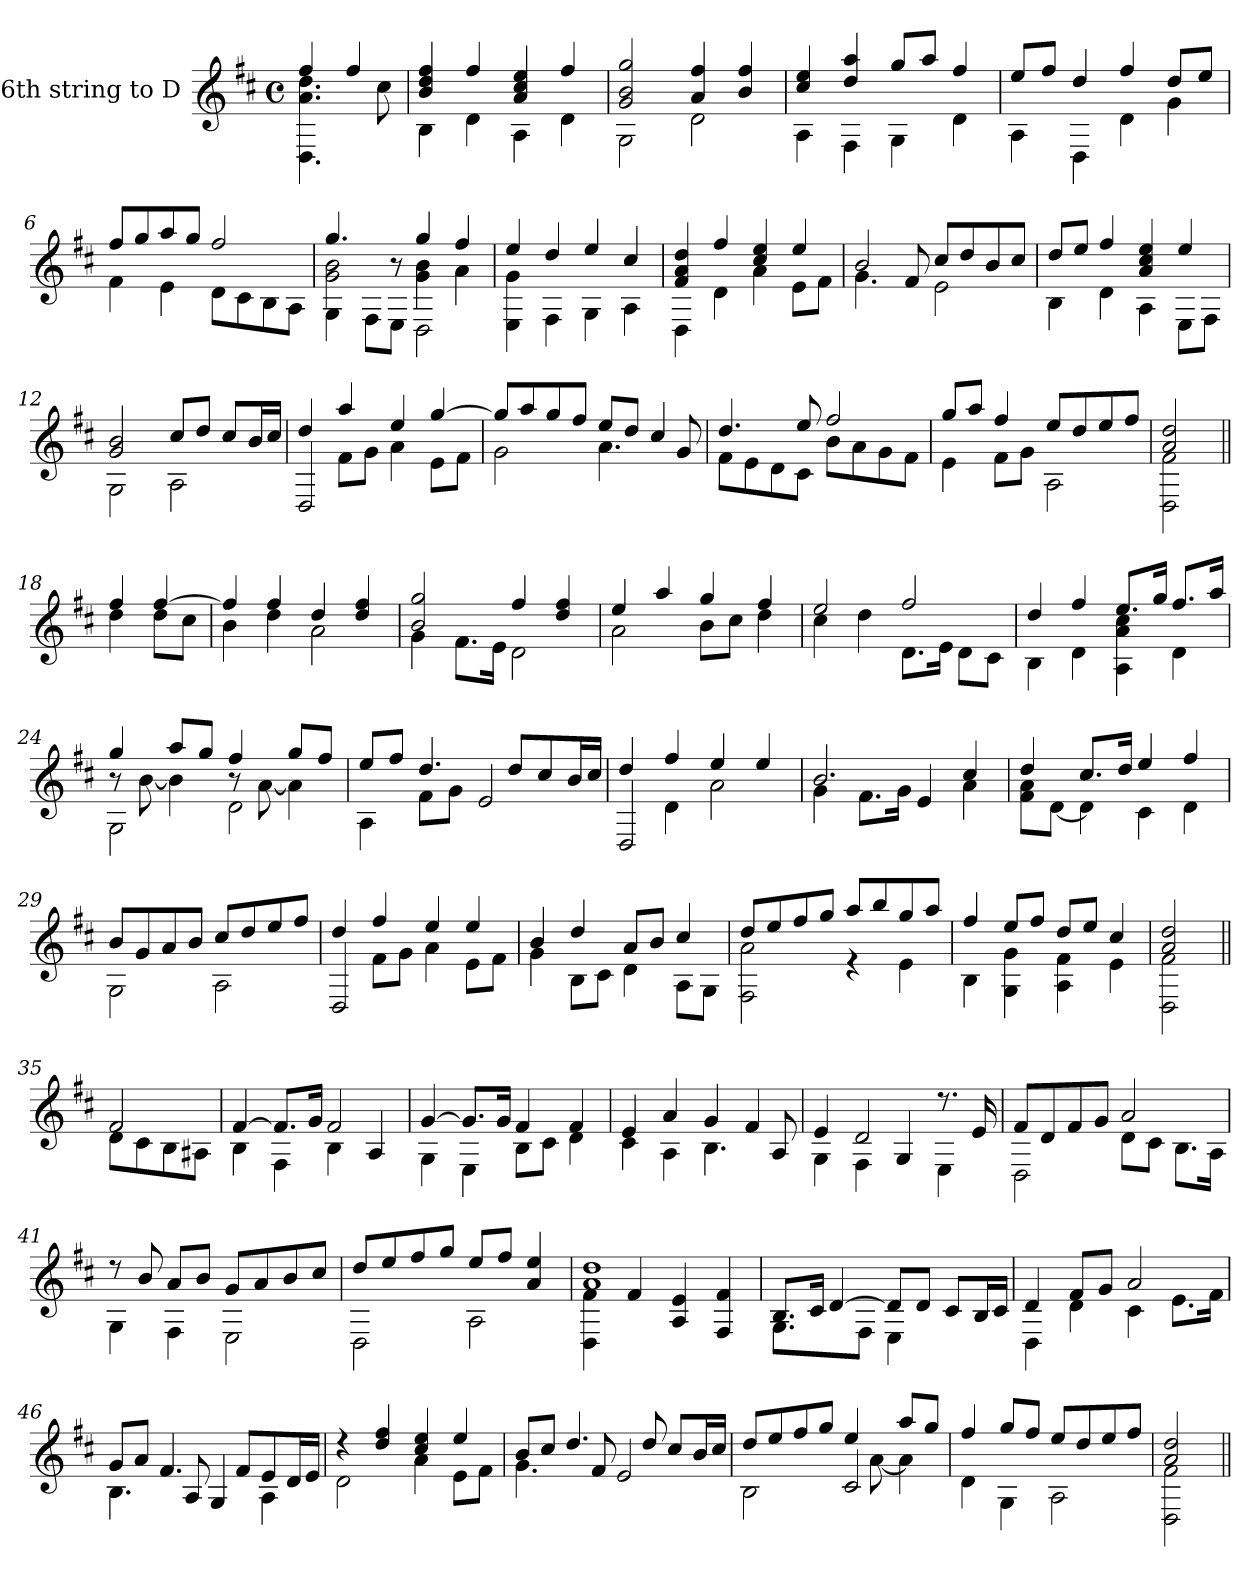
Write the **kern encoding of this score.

**kern
*part1
*staff1
*I"6th string to D
!!LO:PB:g=z
*clefG2
*ITrd7c12
*k[f#c#]
*D:
*M4/4
*met(c)
*MM76
=1
*^
4f#i/	4.DDi\ 4.Ai 4.di
4f#i/	.
.	8c#i\
=2	=2
4Bi/ 4di 4f#i	4BBi\
4f#i/	4Di\
4Ai/ 4c#i 4ei	4AAi\
4f#i/	4Di\
=3	=3
2Gi/ 2Bi 2gi	2GGi\
4Ai/ 4f#i	2Di\
4Bi/ 4f#i	.
=4	=4
4c#i/ 4ei	4AAi\
4di/ 4ai	4FF#i\
8gi/L	4GGi\
8ai/J	.
4f#i/	4Di\
=5	=5
8ei/L	4AAi\
8f#i/J	.
4di/	4DDi\
4f#i/	4Di\
8di/L	4Gi\
8ei/J	.
=6	=6
8f#i/L	4F#i\
8gi/	.
8ai/	4Ei\
8gi/J	.
2f#i/	8Di\L
.	8C#i\
.	8BBi\
.	8AAi\J
!!LO:LB:g=z	!!
=7	=7
*	*^
4.gi/	2Gi\ 2Bi	4GGi\
.	.	8FF#i\L
8r	.	8EEi\J
4gi/	4Gi\ 4Bi	2DDi\
4f#i/	4Ai\	.
*	*v	*v
=8	=8
4ei/	4EEi\ 4Gi
4di/	4FF#i\
4ei/	4GGi\
4c#i/	4AAi\
=9	=9
4F#i/ 4Ai 4di	4DDi\
4f#i/	4Di\
4c#i/ 4ei	4Ai\
4ei/	8Ei\L
.	8F#i\J
=10	=10
2Bi/	4.Gi\
.	8F#i/
8c#i/L	2Ei\
8di/	.
8Bi/	.
8c#i/J	.
=11	=11
8di/L	4BBi\
8ei/J	.
4f#i/	4Di\
4Ai/ 4c#i 4ei	4AAi\
4ei/	8EEi\L
.	8FF#i\J
=12	=12
2Gi/ 2Bi	2GGi\
8c#i/L	2AAi\
8di/J	.
8c#i/L	.
16Bi/L	.
16c#i/JJ	.
!!LO:LB:g=z	!!
=13	=13
*	*^
4di/	4ryy	2DDi/
4ai/	8F#i\L	.
.	8Gi\J	.
4ei/	4Ai\	2ryy
[>4gi/	8Ei\L	.
.	8F#i\J	.
*	*v	*v
=14	=14
8gi/L]	2Gi\
8ai/	.
8gi/	.
8f#i/J	.
8ei/L	4.Ai\
8di/J	.
4c#i/	.
.	8Gi/
=15	=15
4.di/	8F#i\L
.	8Ei\
.	8Di\
8ei/	8C#i\J
2f#i/	8Bi\L
.	8Ai\
.	8Gi\
.	8F#i\J
=16	=16
8gi/L	4Ei\
8ai/J	.
4f#i/	8F#i\L
.	8Gi\J
8ei/L	2AAi\
8di/	.
8ei/	.
8f#i/J	.
=17	=17
2Ai/ 2di	2DDi\ 2F#i
=18||	=18||
4f#i/	4di\
[>4f#i/	8di\L
.	8c#i\J
!!LO:LB:g=z	!!
=19	=19
4f#i/]	4Bi\
4f#i/	4di\
4di/	2Ai\
4di/ 4f#i	.
=20	=20
2Bi/ 2gi	4Gi\
.	8.F#i\L
.	16Ei\Jk
4f#i/	2Di\
4di/ 4f#i	.
=21	=21
4ei/	2Ai\
4ai/	.
4gi/	8Bi\L
.	8c#i\J
4f#i/	4di\
=22	=22
2ei/	4c#i\
.	4di\
2f#i/	8.Di\L
.	16Ei\Jk
.	8Di\L
.	8C#i\J
=23	=23
4di/	4BBi\
4f#i/	4Di\
8.ei/L	4AAi\ 4Ai 4c#i
16gi/Jk	.
8.f#i/L	4Di\
16ai/Jk	.
!!LO:LB:g=z	!!
=24	=24
*	*^
4gi/	8r	2GGi\
.	[<8Bi\	.
8ai/L	4Bi\]	.
8gi/J	.	.
4f#i/	8r	2Di\
.	[<8Ai\	.
8gi/L	4Ai\]	.
8f#i/J	.	.
*	*v	*v
=25	=25
8ei/L	4AAi\
8f#i/J	.
4.di/	8F#i\L
.	8Gi\J
.	2Ei/
8di/L	.
8c#i/	.
16Bi/L	.
16c#i/JJ	.
=26	=26
*	*^
4di/	4ryy	2DDi/
4f#i/	4Di\	.
4ei/	2Ai\	2ryy
4ei/	.	.
*	*v	*v
=27	=27
2.Bi/	4Gi\
.	8.F#i\L
.	16Gi\Jk
.	4Ei/
4c#i/	4Ai\
=28	=28
4di/	8F#i\ 8AiL
.	[<8Di\J
8.c#i/L	4Di\]
16di/Jk	.
4ei/	4C#i\
4f#i/	4Di\
!!LO:LB:g=z	!!
=29	=29
8Bi/L	2GGi\
8Gi/	.
8Ai/	.
8Bi/J	.
8c#i/L	2AAi\
8di/	.
8ei/	.
8f#i/J	.
=30	=30
*	*^
4di/	4ryy	2DDi/
4f#i/	8F#i\L	.
.	8Gi\J	.
4ei/	4Ai\	2ryy
4ei/	8Ei\L	.
.	8F#i\J	.
*	*v	*v
=31	=31
4Bi/	4Gi\
4di/	8BBi\L
.	8C#i\J
8Ai/L	4Di\
8Bi/J	.
4c#i/	8AAi\L
.	8GGi\J
=32	=32
8di/L	2FF#i\ 2Ai
8ei/	.
8f#i/	.
8gi/J	.
8ai/L	4r
8bi/	.
8gi/	4Ei\
8ai/J	.
=33	=33
4f#i/	4BBi\
8ei/L	4GGi\ 4Gi
8f#i/J	.
8di/L	4AAi\ 4F#i
8ei/J	.
4c#i/	4Ei\
=34	=34
2Ai/ 2di	2DDi\ 2F#i
!!LO:LB:g=z	!!
=35||	=35||
2F#i/	8Di\L
.	8C#i\
.	8BBi\
.	8AA#Xi\J
=36	=36
[>4F#i/	4BBi\
8.F#i/L]	4FF#i\
16Gi/Jk	.
2F#i/	4BBi\
.	4AAi/
=37	=37
[>4Gi/	4GGi\
8.Gi/L]	4EEi\
16Gi/Jk	.
4F#i/	8BBi\L
.	8C#i\J
4F#i/	4Di\
=38	=38
4Ei/	4C#i\
4Ai/	4AAi\
4Gi/	4.BBi\
4F#i/	.
.	8AAi/
=39	=39
4Ei/	4GGi\
2Di/	4FF#i\
.	4GGi/
8.r	4EEi\
16Ei/	.
=40	=40
8F#i/L	2DDi\
8Di/	.
8F#i/	.
8Gi/J	.
2Ai/	8Di\L
.	8C#i\J
.	8.BBi\L
.	16AAi\Jk
!!LO:LB:g=z	!!
=41	=41
8r	4GGi\
8Bi/	.
8Ai/L	4FF#i\
8Bi/J	.
8Gi/L	2EEi\
8Ai/	.
8Bi/	.
8c#i/J	.
=42	=42
8di/L	2DDi\
8ei/	.
8f#i/	.
8gi/J	.
8ei/L	2AAi\
8f#i/J	.
4Ai/ 4ei	.
=43	=43
1Ai 1di	4DDi\ 4F#i
.	4F#i/
.	4AAi/ 4Ei
.	4FF#i/ 4F#i
=44	=44
8.BBi/L	8.GGi\L
16C#i/Jk	8.ryy
[>4Di/	.
.	8FF#i\J
8Di/L]	4EEi\
8Di/J	.
8C#i/L	4ryy
16BBi/L	.
16C#i/JJ	.
=45	=45
4Di/	4DDi\
8F#i/L	4Di\
8Gi/J	.
2Ai/	4C#i\
.	8.Ei\L
.	16F#i\Jk
!!LO:LB:g=z	!!
=46	=46
8Gi/L	4.BBi\
8Ai/J	.
4.F#i/	.
.	8AAi/
.	4GGi/
8F#i/L	.
8Ei/	4AAi\
16Di/L	.
16Ei/JJ	.
=47	=47
4r	2Di\
4di/ 4f#i	.
4c#i/ 4ei	4Ai\
4ei/	8Ei\L
.	8F#i\J
=48	=48
8Bi/L	4.Gi\
8c#i/J	.
4.di/	.
.	8F#i/
.	2Ei/
8di/	.
8c#i/L	.
16Bi/L	.
16c#i/JJ	.
=49	=49
*	*^
8di/L	2BBi\	2ryy
8ei/	.	.
8f#i/	.	.
8gi/J	.	.
4ei/	8ryy	2C#i/
.	[<8Ai\	.
8ai/L	4Ai\]	.
8gi/J	.	.
*	*v	*v
=50	=50
4f#i/	4Di\
8gi/L	4GGi\
8f#i/J	.
8ei/L	2AAi\
8di/	.
8ei/	.
8f#i/J	.
=51	=51
2Ai/ 2di	2DDi\ 2F#i
*v	*v
=||
*-
